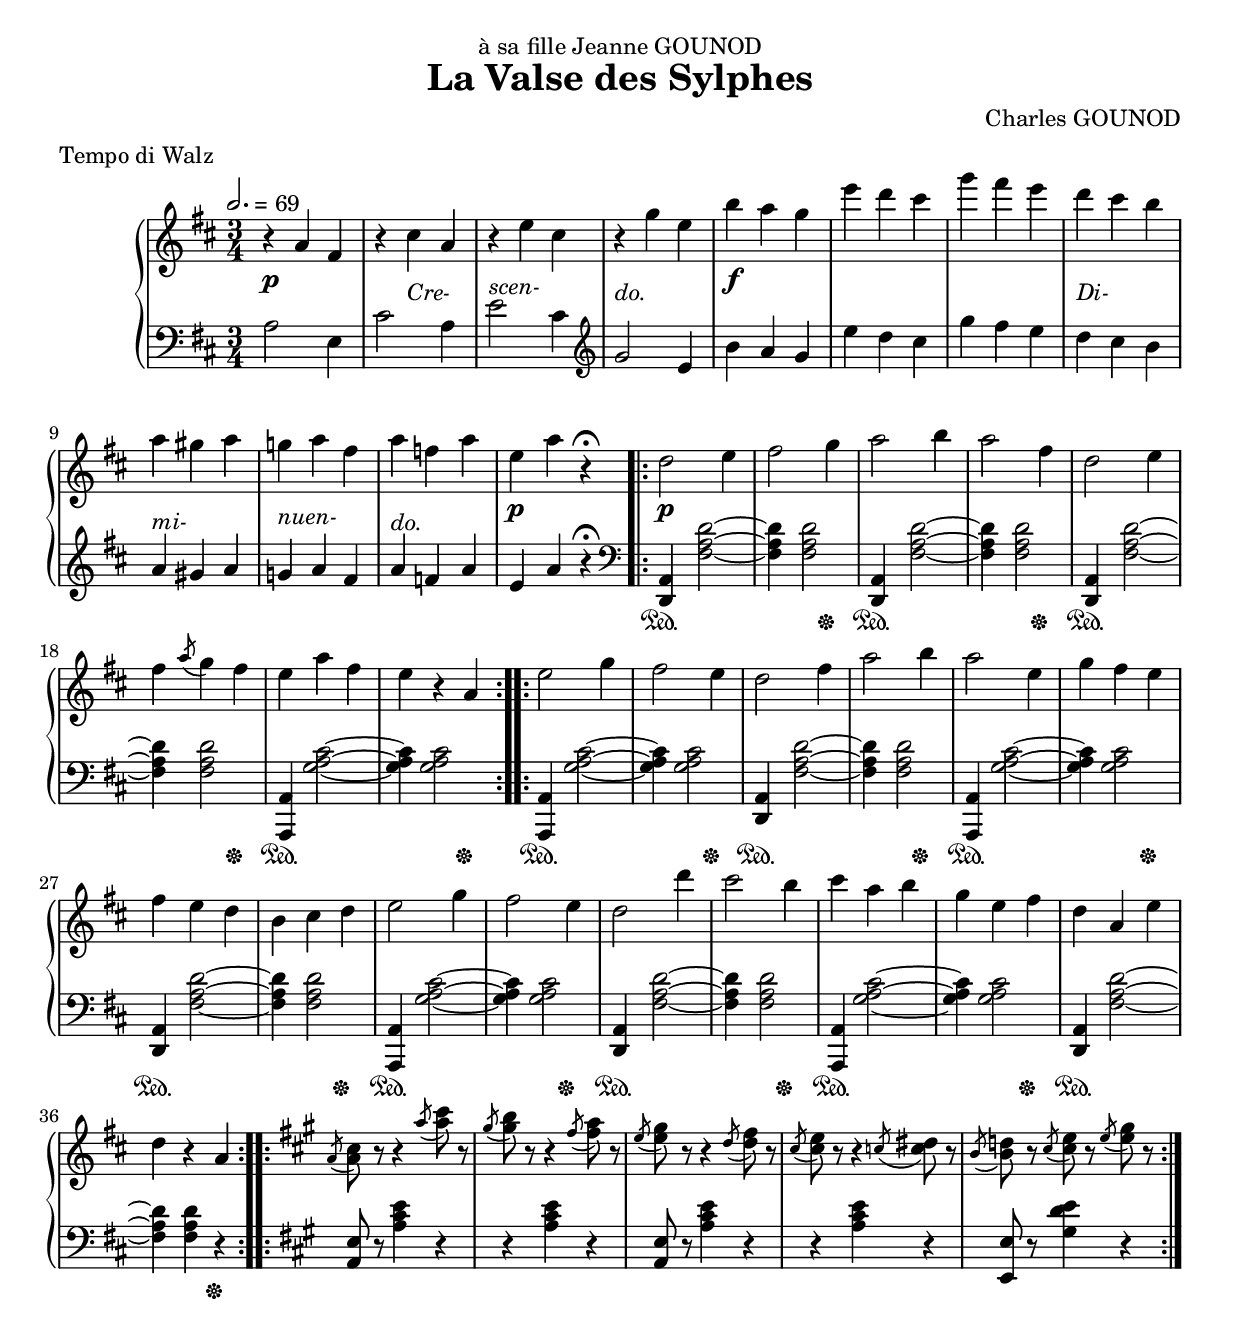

\version "2.18.2"

\header {
  title = "La Valse des Sylphes"
  composer = "Charles GOUNOD"
  dedication = "à sa fille Jeanne GOUNOD"
  meter = "Tempo di Walz"
}

upper = \relative c'' {
  \tempo 2. = 69
  \clef treble
  \key d \major
  \time 3/4

  % line 1 ----
  r4 a fis | r cis' a | r e' cis | r g' e | 
  b' a g | e' d cis | g' fis e | d cis b |

  % line 2 ----
  a gis a | g! a fis | a f a | e a r\fermata
  \repeat volta 2 {
    d,2 e4 | fis2 g4 | a2 b4 | a2 fis4 | d2 e4 |

  % line 3 ----
    fis4 \acciaccatura a8 g4 fis | e a fis | e r a,
  }
  \repeat volta 2 {
    e'2 g4 | fis2 e4 | d2 fis4 | a2 b4 | a2 e4 | g fis e | fis e d |

  % line 4 ----
    b4 cis d | e2 g4 | fis2 e4 | d2 d'4 | cis2 b4 | cis a b | g e fis |
    d a e' | d r a |
  }

  % line 5 ------
  \key a \major
  \repeat volta 2 { 

    \acciaccatura a8 <a cis> r r4 \acciaccatura a'8 <a cis> r |
    \acciaccatura gis8 <gis b> r r4 \acciaccatura fis8 <fis a> r |
    \acciaccatura e8 <e gis> r r4 \acciaccatura d8 <d fis> r |
    \acciaccatura cis8 <cis e> r r4 \acciaccatura c8 <c dis> r |
    \acciaccatura b8 <b d!> r 
    \acciaccatura cis8 <cis e> r \acciaccatura e <e gis> r |

  }
}

lower = \relative c' {
  \clef bass
  \key d \major
  \time 3/4

  % line 1
  a2 e4 | cis'2 a4 | e'2 cis4 | \clef treble g'2 e4 |
  b' a g | e' d cis | g' fis e | d cis b |
  
  % line 2
  a gis a | g! a fis | a f a | e a r\fermata
  \repeat volta 2 {
    \clef bass 
    <d,,, a'>4 <fis' a d>2 ~ | q4 q2 |
    <d, a'>4 <fis' a d>2 ~ | q4 q2 |
    <d, a'>4 <fis' a d>2 ~ 

  % line 3
    q4 q2 | <a,, a'>4 <g'' a cis>2 ~ | q4 q2
  }
  \repeat volta 2 {
    <a,, a'>4 <g'' a cis>2 ~ | q4 q2 |
    <d, a'>4 <fis' a d>2 ~ | q4 q2 |
    <a,, a'>4 <g'' a cis>2 ~ | q4 q2 |
    <d, a'>4 <fis' a d>2 ~

  % line 4 -------
    q4 q2 | <a,, a'>4 <g'' a cis>2 ~ | q4 q2 |
    <d, a'>4 <fis' a d>2 ~ | q4 q2 | <a,, a'>4 <g'' a cis>2 ~ | q4 q2 |
    <d, a'>4 <fis' a d>2 ~ | q4 q4 r4 |
  }

  % line 5 --------
  \key a \major
  \repeat volta 2 {
    \grace s8
    <a, e'>8 r <a' cis e>4 r | r q r |
    <a, e'>8 r <a' cis e>4 r | r q r |
    <e, e'>8 r <gis' d' e>4 r |
  }
}

dynamics = {
  % line 1
  s2.\p s4 s2-\markup{\italic Cre-} s2.-\markup{\italic{scen-}}
  s2.-\markup{\italic{do.}} s2.\f s2. s2. s2.-\markup{\italic{Di-}}

  % line 2
  s2.-\markup{\italic{mi-}} s2.-\markup{\italic{nuen-}} s2.-\markup{\italic{do.}}
  s2.\p s2.\p s2. s2. s2. s2.

  % line 3
  \repeat unfold 9 { s2. }

  % line 4
  \repeat unfold 9 { s2. }

  % line 5
  \repeat unfold 5 { s2. }
}

pedal = {
  % line 1
  \repeat unfold 8 { s2. }

  % line 2
  \repeat unfold 4 { s2. }
  s4\sustainOn s2 s2 s4\sustainOff
  s4\sustainOn s2 s2 s4\sustainOff
  s4\sustainOn s2 

  % line 3
  s2 s4\sustainOff s4\sustainOn s2 s2 s4\sustainOff
  s4\sustainOn s2 s2 s4\sustainOff s4\sustainOn s2 s2 s4\sustainOff
  s4\sustainOn s2 s2 s4\sustainOff s4\sustainOn s2

  % line 4
  s2 s4\sustainOff s4\sustainOn s2 s2 s4\sustainOff s4\sustainOn s2 s2 s4\sustainOff
  s4\sustainOn s2 s2 s4\sustainOff s4\sustainOn s2 s2 s4\sustainOff

  % line 5
  \repeat unfold 5 { s2. }
}

\score {
  \new PianoStaff <<
    \new Staff = "upper" \upper
    \new Dynamics = "Dynamics_pf" \dynamics
    \new Staff = "lower" \lower
    \new Dynamics = "Dynamics_pedal" \pedal
  >>
  \layout { }
  \midi { }
}